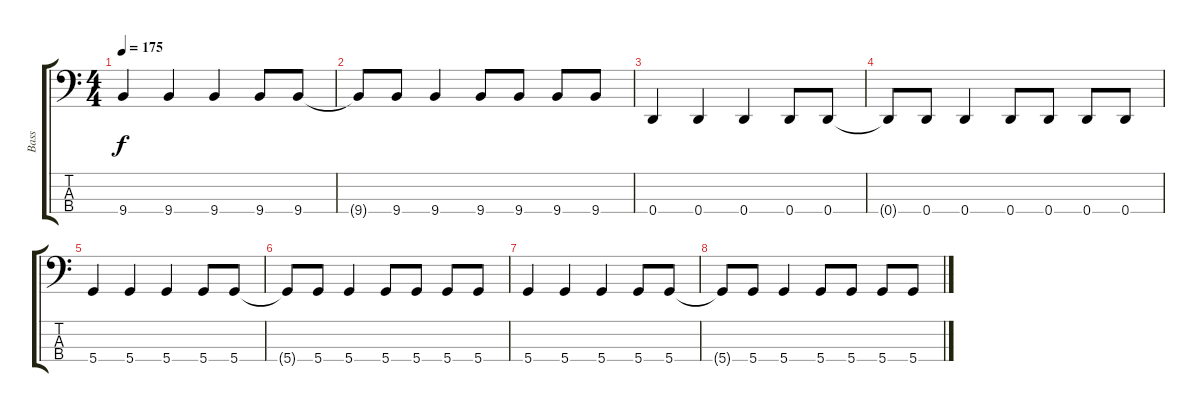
\track ("Bass" "Bass") {instrument electricbassfinger}
\staff {score tabs}
\tuning (G2 D2 A1 D1) {hide}
\ts (4 4)
\tempo 175
\clef f4
\ks c
9.4.4{dy f} 9.4.4 9.4.4 9.4.8 9.4.8 |
9.4{t}.8 9.4.8 9.4.4 9.4.8 9.4.8 9.4.8 9.4.8 |
0.4.4 0.4.4 0.4.4 0.4.8 0.4.8 |
0.4{t}.8 0.4.8 0.4.4 0.4.8 0.4.8 0.4.8 0.4.8 |
5.4.4 5.4.4 5.4.4 5.4.8 5.4.8 |
5.4{t}.8 5.4.8 5.4.4 5.4.8 5.4.8 5.4.8 5.4.8 |
5.4.4 5.4.4 5.4.4 5.4.8 5.4.8 |
5.4{t}.8 5.4.8 5.4.4 5.4.8 5.4.8 5.4.8 5.4.8
